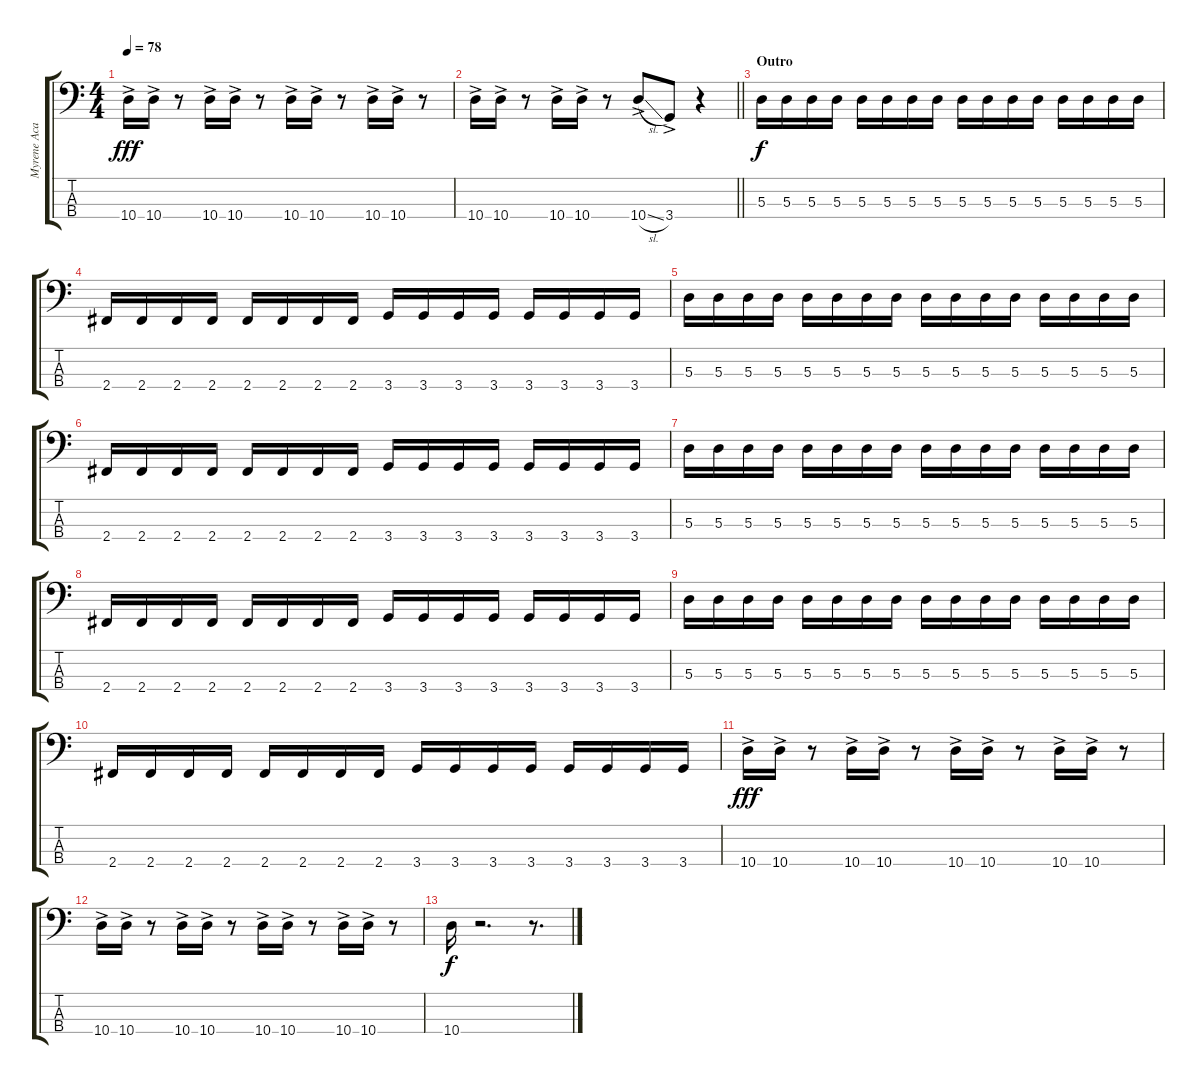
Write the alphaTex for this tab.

\track ("Myrene Academia(Bass)" "Myrene Aca") {instrument electricbassfinger}
\staff {score tabs}
\tuning (G2 D2 A1 E1) {hide}
\ts (4 4)
\tempo 78
\clef f4
\ks c
10.4{ac}.16{dy fff} 10.4{ac}.16 r.8 10.4{ac}.16 10.4{ac}.16 r.8 10.4{ac}.16 10.4{ac}.16 r.8 10.4{ac}.16 10.4{ac}.16 r.8 |
\barLineRight lightlight
10.4{ac}.16 10.4{ac}.16 r.8 10.4{ac}.16 10.4{ac}.16 r.8 10.4{sl ac}.8 3.4{ac}.8 r.4 |
\section ("" "Outro")
5.3.16{dy f} 5.3.16 5.3.16 5.3.16 5.3.16 5.3.16 5.3.16 5.3.16 5.3.16 5.3.16 5.3.16 5.3.16 5.3.16 5.3.16 5.3.16 5.3.16 |
2.4.16 2.4.16 2.4.16 2.4.16 2.4.16 2.4.16 2.4.16 2.4.16 3.4.16 3.4.16 3.4.16 3.4.16 3.4.16 3.4.16 3.4.16 3.4.16 |
5.3.16 5.3.16 5.3.16 5.3.16 5.3.16 5.3.16 5.3.16 5.3.16 5.3.16 5.3.16 5.3.16 5.3.16 5.3.16 5.3.16 5.3.16 5.3.16 |
2.4.16 2.4.16 2.4.16 2.4.16 2.4.16 2.4.16 2.4.16 2.4.16 3.4.16 3.4.16 3.4.16 3.4.16 3.4.16 3.4.16 3.4.16 3.4.16 |
5.3.16 5.3.16 5.3.16 5.3.16 5.3.16 5.3.16 5.3.16 5.3.16 5.3.16 5.3.16 5.3.16 5.3.16 5.3.16 5.3.16 5.3.16 5.3.16 |
2.4.16 2.4.16 2.4.16 2.4.16 2.4.16 2.4.16 2.4.16 2.4.16 3.4.16 3.4.16 3.4.16 3.4.16 3.4.16 3.4.16 3.4.16 3.4.16 |
5.3.16 5.3.16 5.3.16 5.3.16 5.3.16 5.3.16 5.3.16 5.3.16 5.3.16 5.3.16 5.3.16 5.3.16 5.3.16 5.3.16 5.3.16 5.3.16 |
2.4.16 2.4.16 2.4.16 2.4.16 2.4.16 2.4.16 2.4.16 2.4.16 3.4.16 3.4.16 3.4.16 3.4.16 3.4.16 3.4.16 3.4.16 3.4.16 |
10.4{ac}.16{dy fff} 10.4{ac}.16 r.8 10.4{ac}.16 10.4{ac}.16 r.8 10.4{ac}.16 10.4{ac}.16 r.8 10.4{ac}.16 10.4{ac}.16 r.8 |
10.4{ac}.16 10.4{ac}.16 r.8 10.4{ac}.16 10.4{ac}.16 r.8 10.4{ac}.16 10.4{ac}.16 r.8 10.4{ac}.16 10.4{ac}.16 r.8 |
10.4.16{dy f} r.2{d} r.8{d}
